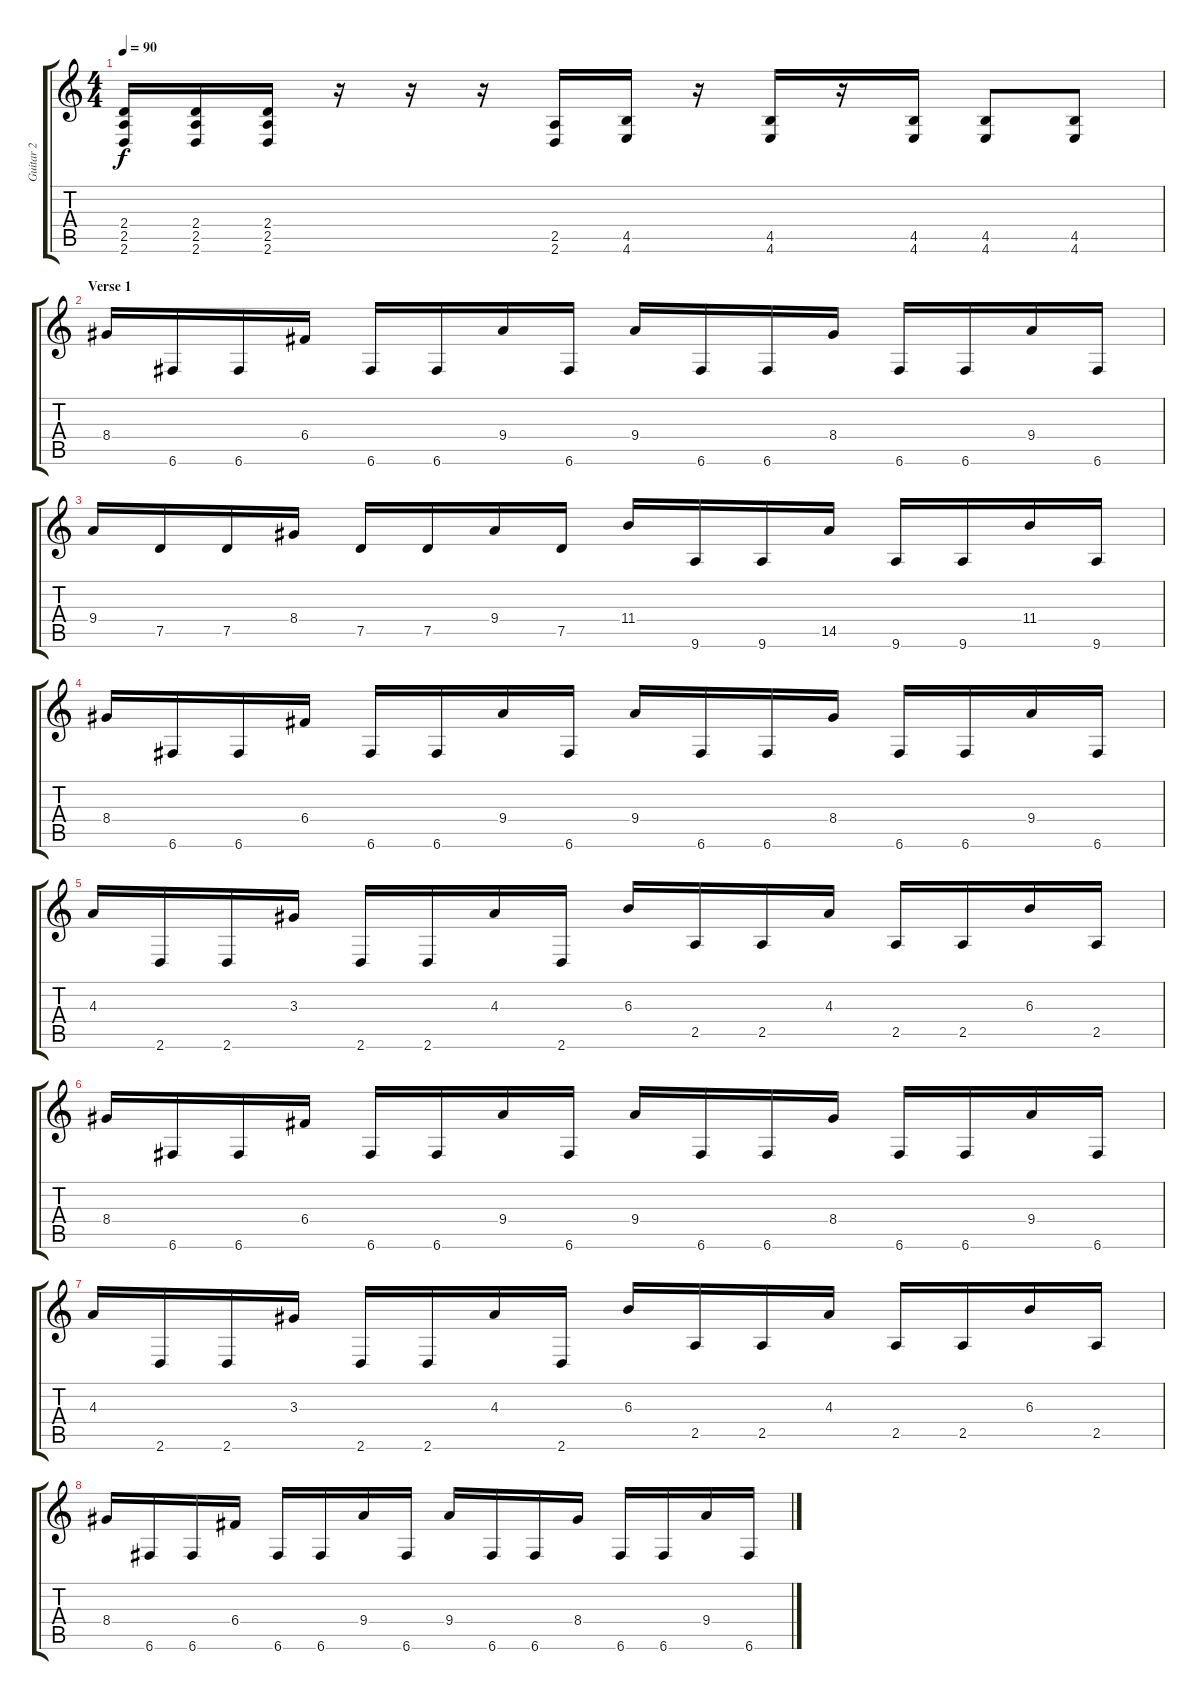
\track ("Guitar 2" "Guitar 2") {instrument distortionguitar}
\staff {score tabs}
\tuning (D4 A3 F3 C3 G2 C2) {hide}
\ts (4 4)
\tempo 90
\clef g2
\ks c
(2.4 2.5 2.6).16{dy f} (2.4 2.5 2.6).16 (2.4 2.5 2.6).16 r.16 r.16 r.16 (2.5 2.6).16 (4.5 4.6).16 r.16 (4.5 4.6).16 r.16 (4.5 4.6).16 (4.5 4.6).8 (4.5 4.6).8 |
\section ("" "Verse 1")
8.4.16{balance 3} 6.6.16 6.6.16 6.4.16 6.6.16 6.6.16 9.4.16 6.6.16 9.4.16 6.6.16 6.6.16 8.4.16 6.6.16 6.6.16 9.4.16 6.6.16 |
9.4.16 7.5.16 7.5.16 8.4.16 7.5.16 7.5.16 9.4.16 7.5.16 11.4.16 9.6.16 9.6.16 14.5.16 9.6.16 9.6.16 11.4.16 9.6.16 |
8.4.16 6.6.16 6.6.16 6.4.16 6.6.16 6.6.16 9.4.16 6.6.16 9.4.16 6.6.16 6.6.16 8.4.16 6.6.16 6.6.16 9.4.16 6.6.16 |
4.3.16 2.6.16 2.6.16 3.3.16 2.6.16 2.6.16 4.3.16 2.6.16 6.3.16 2.5.16 2.5.16 4.3.16 2.5.16 2.5.16 6.3.16 2.5.16 |
8.4.16 6.6.16 6.6.16 6.4.16 6.6.16 6.6.16 9.4.16 6.6.16 9.4.16 6.6.16 6.6.16 8.4.16 6.6.16 6.6.16 9.4.16 6.6.16 |
4.3.16 2.6.16 2.6.16 3.3.16 2.6.16 2.6.16 4.3.16 2.6.16 6.3.16 2.5.16 2.5.16 4.3.16 2.5.16 2.5.16 6.3.16 2.5.16 |
8.4.16 6.6.16 6.6.16 6.4.16 6.6.16 6.6.16 9.4.16 6.6.16 9.4.16 6.6.16 6.6.16 8.4.16 6.6.16 6.6.16 9.4.16 6.6.16
